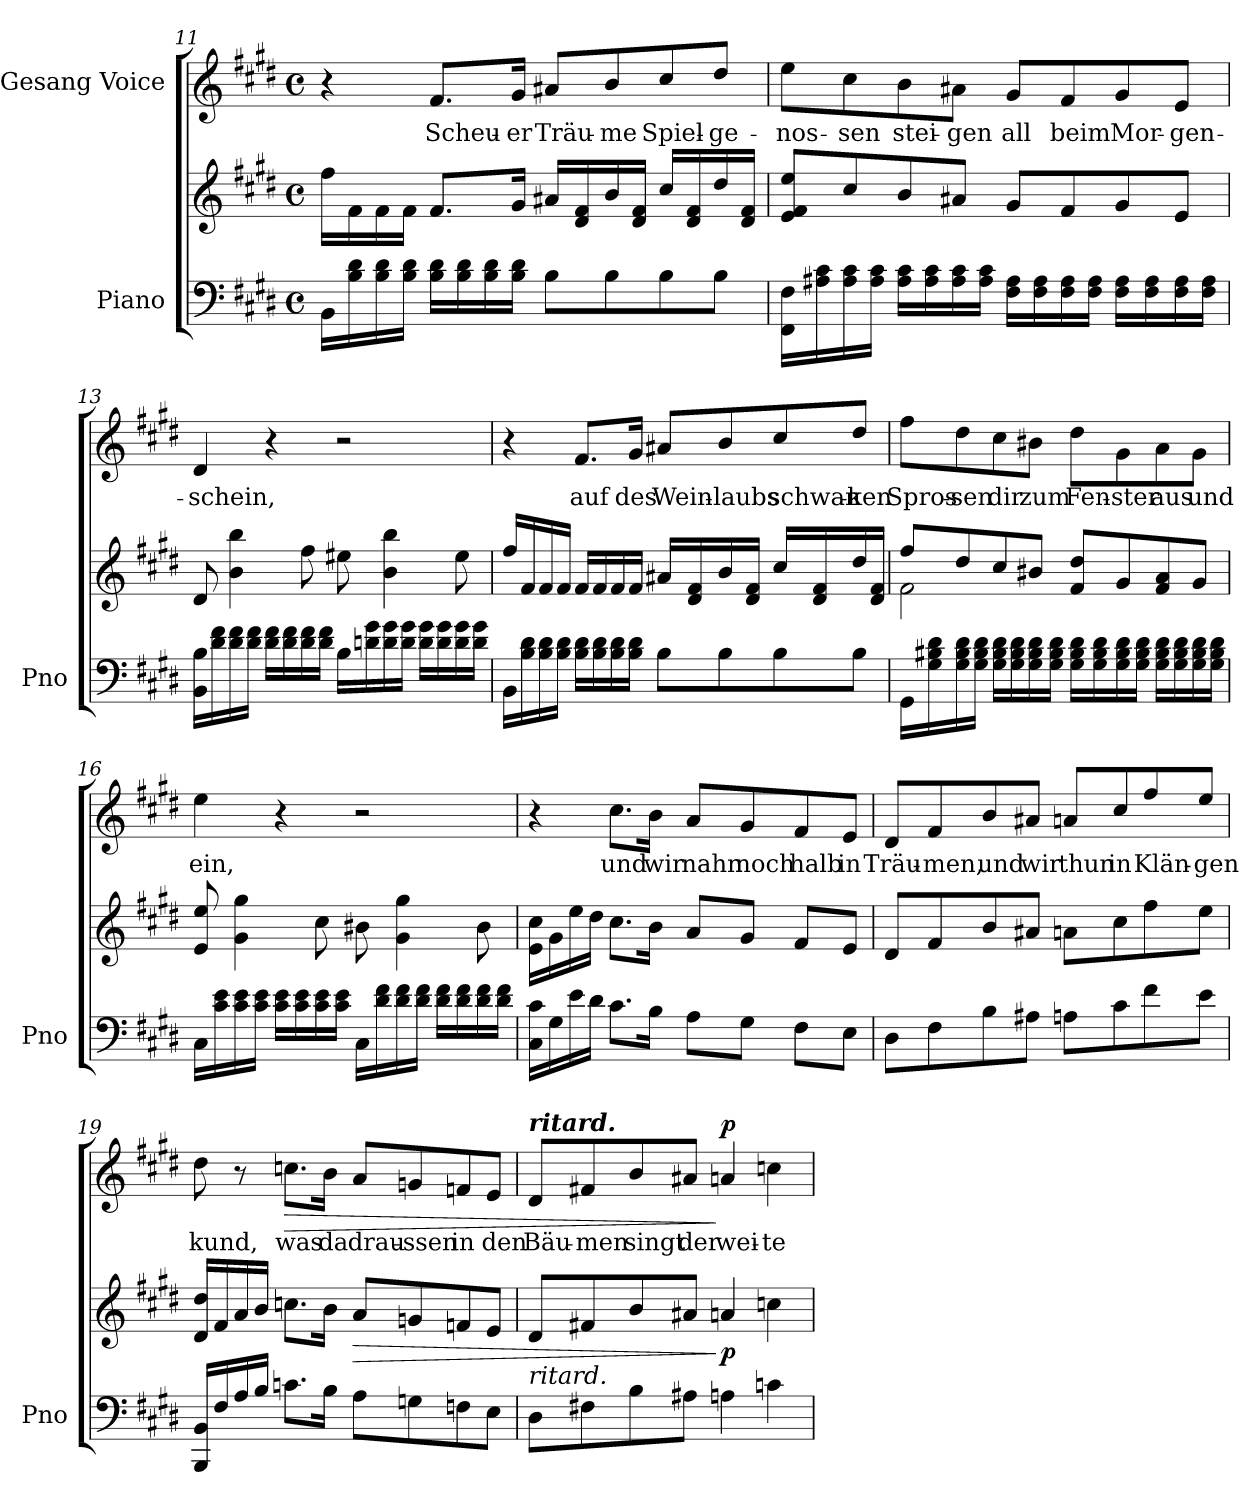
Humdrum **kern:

**kern	**kern	**dynam	**kern	**text	**dynam
*part2	*part2	*part2	*part1	*part1	*part1
*staff3	*staff2	*staff2/3	*staff1	*staff1	*staff1
*I"Piano	*	*	*I"Gesang Voice	*	*
*I'Pno	*	*	*	*	*
*clefF4	*clefG2	*	*clefG2	*	*
*k[f#c#g#d#]	*k[f#c#g#d#]	*	*k[f#c#g#d#]	*	*
*M4/4	*M4/4	*	*M4/4	*	*
*met(c)	*met(c)	*	*met(c)	*	*
=11	=11	=11	=11	=11	=11
16BB\LL	16ff#\LL	.	4r	.	.
16B\ 16d#\	16f#\	.	.	.	.
16B\ 16d#\	16f#\	.	.	.	.
16B\ 16d#\JJ	16f#\JJ	.	.	.	.
!	!	!	!	!LO:LY:b	!
16B\ 16d#\LL	8.f#/L	.	8.f#/L	Scheu-	.
16B\ 16d#\	.	.	.	.	.
16B\ 16d#\	.	.	.	.	.
!	!	!	!	!LO:LY:b	!
16B\ 16d#\JJ	16g#/Jk	.	16g#/Jk	-er	.
!	!	!	!	!LO:LY:b	!
8B\L	16a#X/LL	.	8a#X/L	Träu-	.
.	16d#/ 16f#/	.	.	.	.
!	!	!	!	!LO:LY:b	!
8B\	16b/	.	8b/	-me	.
.	16d#/ 16f#/JJ	.	.	.	.
!	!	!	!	!LO:LY:b	!
8B\	16cc#/LL	.	8cc#/	Spiel-	.
.	16d#/ 16f#/	.	.	.	.
!	!	!	!	!LO:LY:b	!
8B\J	16dd#/	.	8dd#/J	-ge-	.
.	16d#/ 16f#/JJ	.	.	.	.
!!LO:LB:g=z
=12	=12	=12	=12	=12	=12
!	!	!	!	!LO:LY:b	!
16FF#\ 16F#\LL	8e/ 8f#/ 8ee/L	.	8ee\L	-nos-	.
16A#X\ 16c#\	.	.	.	.	.
!	!	!	!	!LO:LY:b	!
16A#\ 16c#\	8cc#/	.	8cc#\	-sen	.
16A#\ 16c#\JJ	.	.	.	.	.
!	!	!	!	!LO:LY:b	!
16A#\ 16c#\LL	8b/	.	8b\	stei-	.
16A#\ 16c#\	.	.	.	.	.
!	!	!	!	!LO:LY:b	!
16A#\ 16c#\	8a#X/J	.	8a#X\J	-gen	.
16A#\ 16c#\JJ	.	.	.	.	.
!	!	!	!	!LO:LY:b	!
16F#\ 16A#\LL	8g#/L	.	8g#/L	all	.
16F#\ 16A#\	.	.	.	.	.
!	!	!	!	!LO:LY:b	!
16F#\ 16A#\	8f#/	.	8f#/	beim	.
16F#\ 16A#\JJ	.	.	.	.	.
!	!	!	!	!LO:LY:b	!
16F#\ 16A#\LL	8g#/	.	8g#/	Mor-	.
16F#\ 16A#\	.	.	.	.	.
!	!	!	!	!LO:LY:b	!
16F#\ 16A#\	8e/J	.	8e/J	-gen-	.
16F#\ 16A#\JJ	.	.	.	.	.
=13	=13	=13	=13	=13	=13
!	!	!	!	!LO:LY:b	!
16BB\ 16B\LL	8d#/	.	4d#/	schein,	.
16d#\ 16f#\	.	.	.	.	.
16d#\ 16f#\	4b\ 4bb\	.	.	.	.
16d#\ 16f#\JJ	.	.	.	.	.
16d#\ 16f#\LL	.	.	4r	.	.
16d#\ 16f#\	.	.	.	.	.
16d#\ 16f#\	8ff#\	.	.	.	.
16d#\ 16f#\JJ	.	.	.	.	.
16B\LL	8ee#X\	.	2r	.	.
16dn\ 16g#\	.	.	.	.	.
16d\ 16g#\	4b\ 4bb\	.	.	.	.
16d\ 16g#\JJ	.	.	.	.	.
16d\ 16g#\LL	.	.	.	.	.
16d\ 16g#\	.	.	.	.	.
16d\ 16g#\	8ee#\	.	.	.	.
16d\ 16g#\JJ	.	.	.	.	.
!!LO:LB:g=z
=14	=14	=14	=14	=14	=14
16BB\LL	16ff#/LL	.	4r	.	.
16B\ 16d#\	16f#/	.	.	.	.
16B\ 16d#\	16f#/	.	.	.	.
16B\ 16d#\JJ	16f#/JJ	.	.	.	.
!	!	!	!	!LO:LY:b	!
16B\ 16d#\LL	16f#/LL	.	8.f#/L	auf	.
16B\ 16d#\	16f#/	.	.	.	.
16B\ 16d#\	16f#/	.	.	.	.
!	!	!	!	!LO:LY:b	!
16B\ 16d#\JJ	16f#/JJ	.	16g#/Jk	des	.
!	!	!	!	!LO:LY:b	!
8B\L	16a#X/LL	.	8a#X/L	Wein-	.
.	16d#/ 16f#/	.	.	.	.
!	!	!	!	!LO:LY:b	!
8B\	16b/	.	8b/	-laubs	.
.	16d#/ 16f#/JJ	.	.	.	.
!	!	!	!	!LO:LY:b	!
8B\	16cc#/LL	.	8cc#/	schwan-	.
.	16d#/ 16f#/	.	.	.	.
!	!	!	!	!LO:LY:b	!
8B\J	16dd#/	.	8dd#/J	-ken	.
.	16d#/ 16f#/JJ	.	.	.	.
=15	=15	=15	=15	=15	=15
*	*^	*	*	*	*
!	!	!	!	!	!LO:LY:b	!
16GG#\LL	8ff#/L	2f#\	.	8ff#\L	Spros-	.
16G#\ 16B#X\ 16d#\	.	.	.	.	.	.
!	!	!	!	!	!LO:LY:b	!
16G#\ 16B#\ 16d#\	8dd#/	.	.	8dd#\	-sen	.
16G#\ 16B#\ 16d#\JJ	.	.	.	.	.	.
!	!	!	!	!	!LO:LY:b	!
16G#\ 16B#\ 16d#\LL	8cc#/	.	.	8cc#\	dir	.
16G#\ 16B#\ 16d#\	.	.	.	.	.	.
!	!	!	!	!	!LO:LY:b	!
16G#\ 16B#\ 16d#\	8b#X/J	.	.	8b#X\J	zum	.
16G#\ 16B#\ 16d#\JJ	.	.	.	.	.	.
!	!	!	!	!	!LO:LY:b	!
16G#\ 16B#\ 16d#\LL	8f#/ 8dd#/L	2ryy	.	8dd#\L	Fen-	.
16G#\ 16B#\ 16d#\	.	.	.	.	.	.
!	!	!	!	!	!LO:LY:b	!
16G#\ 16B#\ 16d#\	8g#/	.	.	8g#\	-ster	.
16G#\ 16B#\ 16d#\JJ	.	.	.	.	.	.
!	!	!	!	!	!LO:LY:b	!
16G#\ 16B#\ 16d#\LL	8f#/ 8a/	.	.	8a\	aus	.
16G#\ 16B#\ 16d#\	.	.	.	.	.	.
!	!	!	!	!	!LO:LY:b	!
16G#\ 16B#\ 16d#\	8g#/J	.	.	8g#\J	und	.
16G#\ 16B#\ 16d#\JJ	.	.	.	.	.	.
*	*v	*v	*	*	*	*
!!LO:LB:g=z
=16	=16	=16	=16	=16	=16
!	!	!	!	!LO:LY:b	!
16C#\LL	8e/ 8ee/	.	4ee\	ein,	.
16c#\ 16e\	.	.	.	.	.
16c#\ 16e\	4g#\ 4gg#\	.	.	.	.
16c#\ 16e\JJ	.	.	.	.	.
16c#\ 16e\LL	.	.	4r	.	.
16c#\ 16e\	.	.	.	.	.
16c#\ 16e\	8cc#\	.	.	.	.
16c#\ 16e\JJ	.	.	.	.	.
16C#\LL	8b#X\	.	2r	.	.
16d#\ 16f#\	.	.	.	.	.
16d#\ 16f#\	4g#\ 4gg#\	.	.	.	.
16d#\ 16f#\JJ	.	.	.	.	.
16d#\ 16f#\LL	.	.	.	.	.
16d#\ 16f#\	.	.	.	.	.
16d#\ 16f#\	8b#\	.	.	.	.
16d#\ 16f#\JJ	.	.	.	.	.
=17	=17	=17	=17	=17	=17
16C#\ 16c#\LL	16e\ 16cc#\LL	.	4r	.	.
16G#\	16g#\	.	.	.	.
16e\	16ee\	.	.	.	.
16d#\JJ	16dd#\JJ	.	.	.	.
!	!	!	!	!LO:LY:b	!
8.c#\L	8.cc#\L	.	8.cc#\L	und	.
!	!	!	!	!LO:LY:b	!
16B\Jk	16b\Jk	.	16b\Jk	wir	.
!	!	!	!	!LO:LY:b	!
8A\L	8a/L	.	8a/L	nahn	.
!	!	!	!	!LO:LY:b	!
8G#\J	8g#/J	.	8g#/	noch	.
!	!	!	!	!LO:LY:b	!
8F#\L	8f#/L	.	8f#/	halb	.
!	!	!	!	!LO:LY:b	!
8E\J	8e/J	.	8e/J	in	.
=18	=18	=18	=18	=18	=18
!	!	!	!	!LO:LY:b	!
8D#\L	8d#/L	.	8d#/L	Träu-	.
!	!	!	!	!LO:LY:b	!
8F#\	8f#/	.	8f#/	-men,	.
!	!	!	!	!LO:LY:b	!
8B\	8b/	.	8b/	und	.
!	!	!	!	!LO:LY:b	!
8A#X\J	8a#X/J	.	8a#X/J	wir	.
!	!	!	!	!LO:LY:b	!
8An\L	8an\L	.	8an/L	thun	.
!	!	!	!	!LO:LY:b	!
8c#\	8cc#\	.	8cc#/	in	.
!	!	!	!	!LO:LY:b	!
8f#\	8ff#\	.	8ff#/	Klän-	.
!	!	!	!	!LO:LY:b	!
8e\J	8ee\J	.	8ee/J	-gen	.
!!LO:PB:g=z
=19	=19	=19	=19	=19	=19
!	!	!	!	!LO:LY:b	!
16BBB/ 16BB/LL	16d#/ 16dd#/LL	.	8dd#\	kund,	.
16F#/	16f#/	.	.	.	.
16A/	16a/	.	8r	.	.
16B/JJ	16b/JJ	.	.	.	.
!	!	!	!	!LO:LY:b	!LO:HP:b
8.cn\L	8.ccn\L	.	8.ccn\L	was	>
!	!	!	!	!LO:LY:b	!
16B\Jk	16b\Jk	.	16b\Jk	da	.
!	!	!LO:HP:b	!	!LO:LY:b	!
8A\L	8a/L	>	8a/L	drau-	.
!	!	!	!	!LO:LY:b	!
8Gn\	8gn/	.	8gn/	-ssen	.
!	!	!	!	!LO:LY:b	!
8Fn\	8fn/	.	8fn/	in	.
!	!	!	!	!LO:LY:b	!
8E\J	8e/J	.	8e/J	den	.
=20	=20	=20	=20	=20	=20
!	!	!	!LO:TX:a:Bi:t=ritard.	!	!
!LO:TX:a:i:t=ritard.	!	!	!	!	!
!	!	!	!	!LO:LY:b	!
8D#\L	8d#/L	.	8d#/L	Bäu-	.
!	!	!	!	!LO:LY:b	!
8F#X\	8f#X/	.	8f#X/	-men	.
*	*	*	*MM90	*	*
!	!	!	!	!LO:LY:b	!
8B\	8b/	.	8b/	singt	.
!	!	!	!	!LO:LY:b	!
8A#X\J	8a#X/J	.	8a#X/J	der	.
*	*	*	*MM85	*	*
!	!	!LO:DY:n=1:b	!	!LO:LY:b	!LO:DY:n=1:a
4An\	4an/	] p	4an/	wei-	] p
*	*	*	*MM80	*	*
!	!	!	!	!LO:LY:b	!
4cn\	4ccn\	.	4ccn\	-te	.
=	=	=	=	=	=
*-	*-	*-	*-	*-	*-
